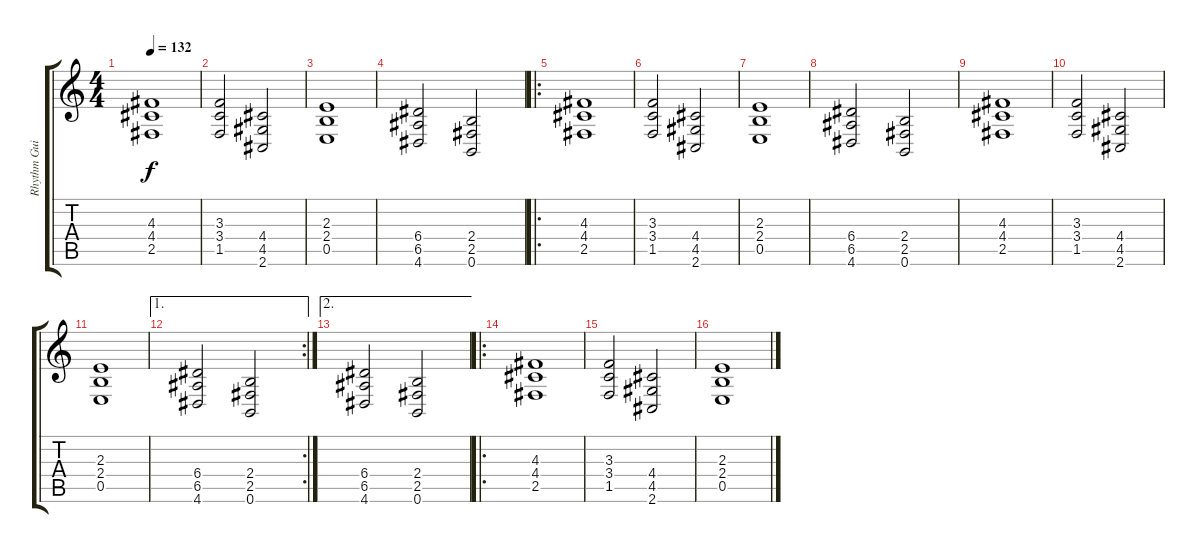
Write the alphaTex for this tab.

\track ("Rhythm Guitar" "Rhythm Gui") {instrument distortionguitar}
\staff {score tabs}
\tuning (B3 Gb3 D3 A2 E2 B1) {hide}
\ts (4 4)
\tempo 132
\clef g2
\ks c
(4.3 4.4 2.5).1{dy f} |
(3.3 3.4 1.5).2 (4.4 4.5 2.6).2 |
(2.3 2.4 0.5).1 |
(6.4 6.5 4.6).2 (2.4 2.5 0.6).2 |
\ro
(4.3 4.4 2.5).1 |
(3.3 3.4 1.5).2 (4.4 4.5 2.6).2 |
(2.3 2.4 0.5).1 |
(6.4 6.5 4.6).2 (2.4 2.5 0.6).2 |
(4.3 4.4 2.5).1 |
(3.3 3.4 1.5).2 (4.4 4.5 2.6).2 |
(2.3 2.4 0.5).1 |
\ae 1
\rc 2
(6.4 6.5 4.6).2 (2.4 2.5 0.6).2 |
\ae 2
(6.4 6.5 4.6).2 (2.4 2.5 0.6).2 |
\ro
(4.3 4.4 2.5).1 |
(3.3 3.4 1.5).2 (4.4 4.5 2.6).2 |
(2.3 2.4 0.5).1
